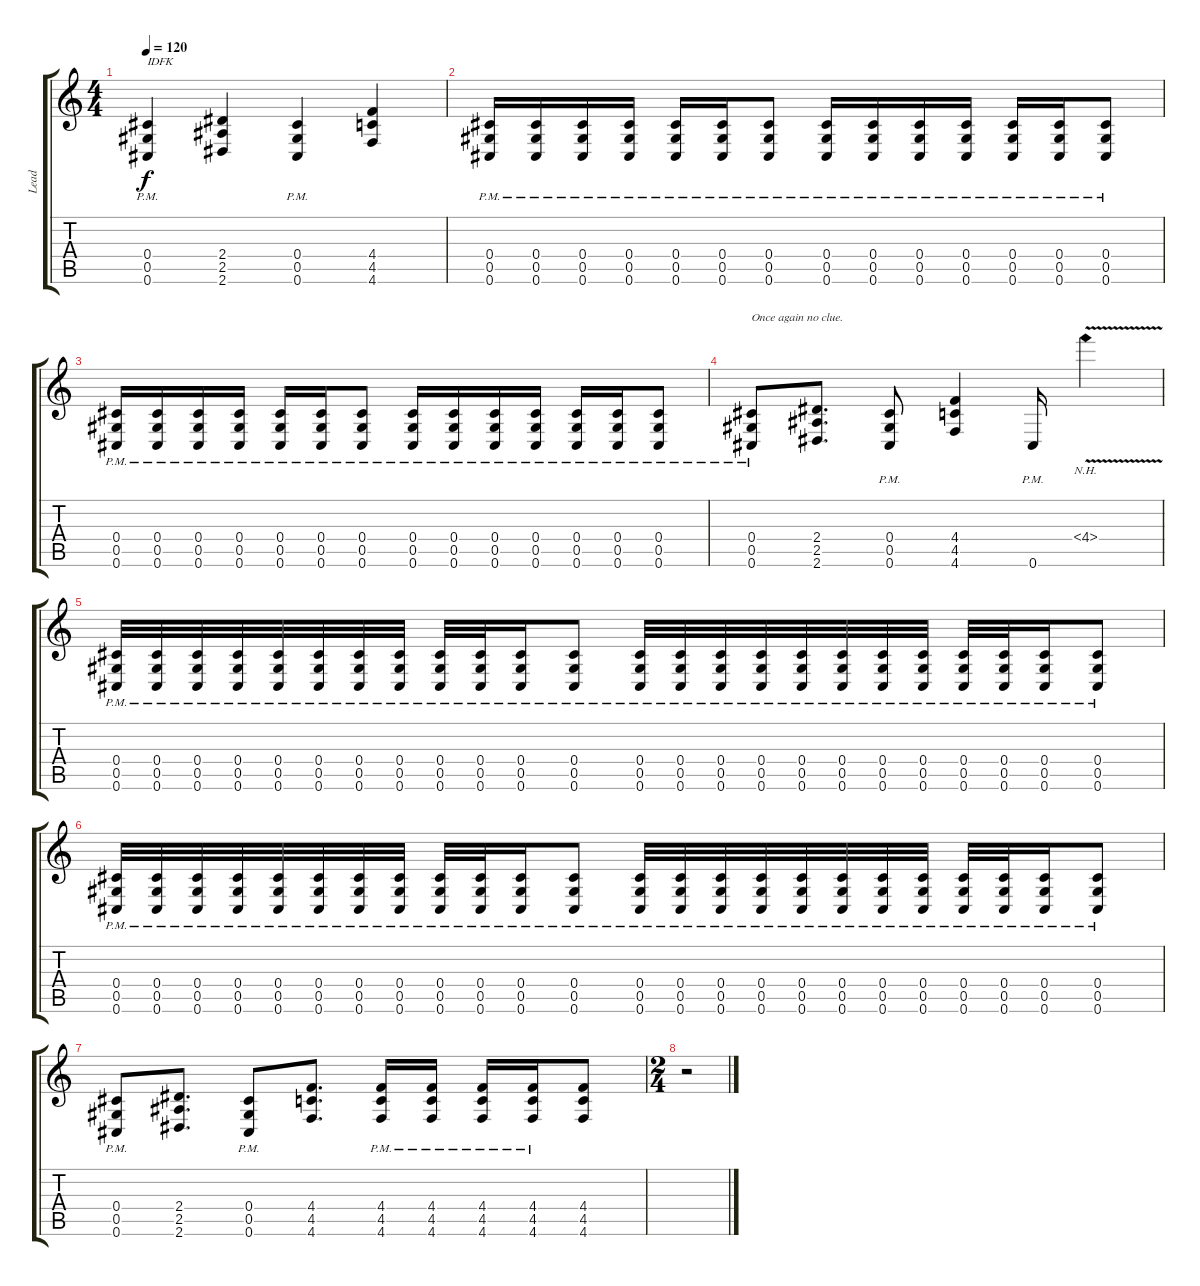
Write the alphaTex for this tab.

\track ("Lead" "Lead") {instrument overdrivenguitar}
\staff {score tabs}
\tuning (Eb4 Bb3 Gb3 Db3 Ab2 Db2) {hide}
\ts (4 4)
\tempo 120
\clef g2
\ks c
(0.4{pm} 0.5{pm} 0.6{pm}).4{txt "IDFK" dy f} (2.4 2.5 2.6).4 (0.4{pm} 0.5{pm} 0.6{pm}).4 (4.4 4.5 4.6).4 |
(0.4{pm} 0.5{pm} 0.6{pm}).16 (0.4{pm} 0.5{pm} 0.6{pm}).16 (0.4{pm} 0.5{pm} 0.6{pm}).16 (0.4{pm} 0.5{pm} 0.6{pm}).16 (0.4{pm} 0.5{pm} 0.6{pm}).16 (0.4{pm} 0.5{pm} 0.6{pm}).16 (0.4{pm} 0.5{pm} 0.6{pm}).8 (0.4{pm} 0.5{pm} 0.6{pm}).16 (0.4{pm} 0.5{pm} 0.6{pm}).16 (0.4{pm} 0.5{pm} 0.6{pm}).16 (0.4{pm} 0.5{pm} 0.6{pm}).16 (0.4{pm} 0.5{pm} 0.6{pm}).16 (0.4{pm} 0.5{pm} 0.6{pm}).16 (0.4{pm} 0.5{pm} 0.6{pm}).8 |
(0.4{pm} 0.5{pm} 0.6{pm}).16 (0.4{pm} 0.5{pm} 0.6{pm}).16 (0.4{pm} 0.5{pm} 0.6{pm}).16 (0.4{pm} 0.5{pm} 0.6{pm}).16 (0.4{pm} 0.5{pm} 0.6{pm}).16 (0.4{pm} 0.5{pm} 0.6{pm}).16 (0.4{pm} 0.5{pm} 0.6{pm}).8 (0.4{pm} 0.5{pm} 0.6{pm}).16 (0.4{pm} 0.5{pm} 0.6{pm}).16 (0.4{pm} 0.5{pm} 0.6{pm}).16 (0.4{pm} 0.5{pm} 0.6{pm}).16 (0.4{pm} 0.5{pm} 0.6{pm}).16 (0.4{pm} 0.5{pm} 0.6{pm}).16 (0.4{pm} 0.5{pm} 0.6{pm}).8 |
(0.4{pm} 0.5{pm} 0.6{pm}).8{txt "Once again no clue."} (2.4 2.5 2.6).8{d} (0.4{pm} 0.5{pm} 0.6{pm}).8 (4.4 4.5 4.6).4 0.6{pm}.16 4.4{nh v}.4 |
(0.4{pm} 0.5{pm} 0.6{pm}).32 (0.4{pm} 0.5{pm} 0.6{pm}).32 (0.4{pm} 0.5{pm} 0.6{pm}).32 (0.4{pm} 0.5{pm} 0.6{pm}).32 (0.4{pm} 0.5{pm} 0.6{pm}).32 (0.4{pm} 0.5{pm} 0.6{pm}).32 (0.4{pm} 0.5{pm} 0.6{pm}).32 (0.4{pm} 0.5{pm} 0.6{pm}).32 (0.4{pm} 0.5{pm} 0.6{pm}).32 (0.4{pm} 0.5{pm} 0.6{pm}).32 (0.4{pm} 0.5{pm} 0.6{pm}).16 (0.4{pm} 0.5{pm} 0.6{pm}).8 (0.4{pm} 0.5{pm} 0.6{pm}).32 (0.4{pm} 0.5{pm} 0.6{pm}).32 (0.4{pm} 0.5{pm} 0.6{pm}).32 (0.4{pm} 0.5{pm} 0.6{pm}).32 (0.4{pm} 0.5{pm} 0.6{pm}).32 (0.4{pm} 0.5{pm} 0.6{pm}).32 (0.4{pm} 0.5{pm} 0.6{pm}).32 (0.4{pm} 0.5{pm} 0.6{pm}).32 (0.4{pm} 0.5{pm} 0.6{pm}).32 (0.4{pm} 0.5{pm} 0.6{pm}).32 (0.4{pm} 0.5{pm} 0.6{pm}).16 (0.4{pm} 0.5{pm} 0.6{pm}).8 |
(0.4{pm} 0.5{pm} 0.6{pm}).32 (0.4{pm} 0.5{pm} 0.6{pm}).32 (0.4{pm} 0.5{pm} 0.6{pm}).32 (0.4{pm} 0.5{pm} 0.6{pm}).32 (0.4{pm} 0.5{pm} 0.6{pm}).32 (0.4{pm} 0.5{pm} 0.6{pm}).32 (0.4{pm} 0.5{pm} 0.6{pm}).32 (0.4{pm} 0.5{pm} 0.6{pm}).32 (0.4{pm} 0.5{pm} 0.6{pm}).32 (0.4{pm} 0.5{pm} 0.6{pm}).32 (0.4{pm} 0.5{pm} 0.6{pm}).16 (0.4{pm} 0.5{pm} 0.6{pm}).8 (0.4{pm} 0.5{pm} 0.6{pm}).32 (0.4{pm} 0.5{pm} 0.6{pm}).32 (0.4{pm} 0.5{pm} 0.6{pm}).32 (0.4{pm} 0.5{pm} 0.6{pm}).32 (0.4{pm} 0.5{pm} 0.6{pm}).32 (0.4{pm} 0.5{pm} 0.6{pm}).32 (0.4{pm} 0.5{pm} 0.6{pm}).32 (0.4{pm} 0.5{pm} 0.6{pm}).32 (0.4{pm} 0.5{pm} 0.6{pm}).32 (0.4{pm} 0.5{pm} 0.6{pm}).32 (0.4{pm} 0.5{pm} 0.6{pm}).16 (0.4{pm} 0.5{pm} 0.6{pm}).8 |
(0.4{pm} 0.5{pm} 0.6{pm}).8 (2.4 2.5 2.6).8{d} (0.4{pm} 0.5{pm} 0.6{pm}).8 (4.4 4.5 4.6).8{d} (4.4{pm} 4.5{pm} 4.6{pm}).16 (4.4{pm} 4.5{pm} 4.6{pm}).16 (4.4{pm} 4.5{pm} 4.6{pm}).16 (4.4{pm} 4.5{pm} 4.6{pm}).16 (4.4 4.5 4.6).8 |
\ts (2 4)
r.2
